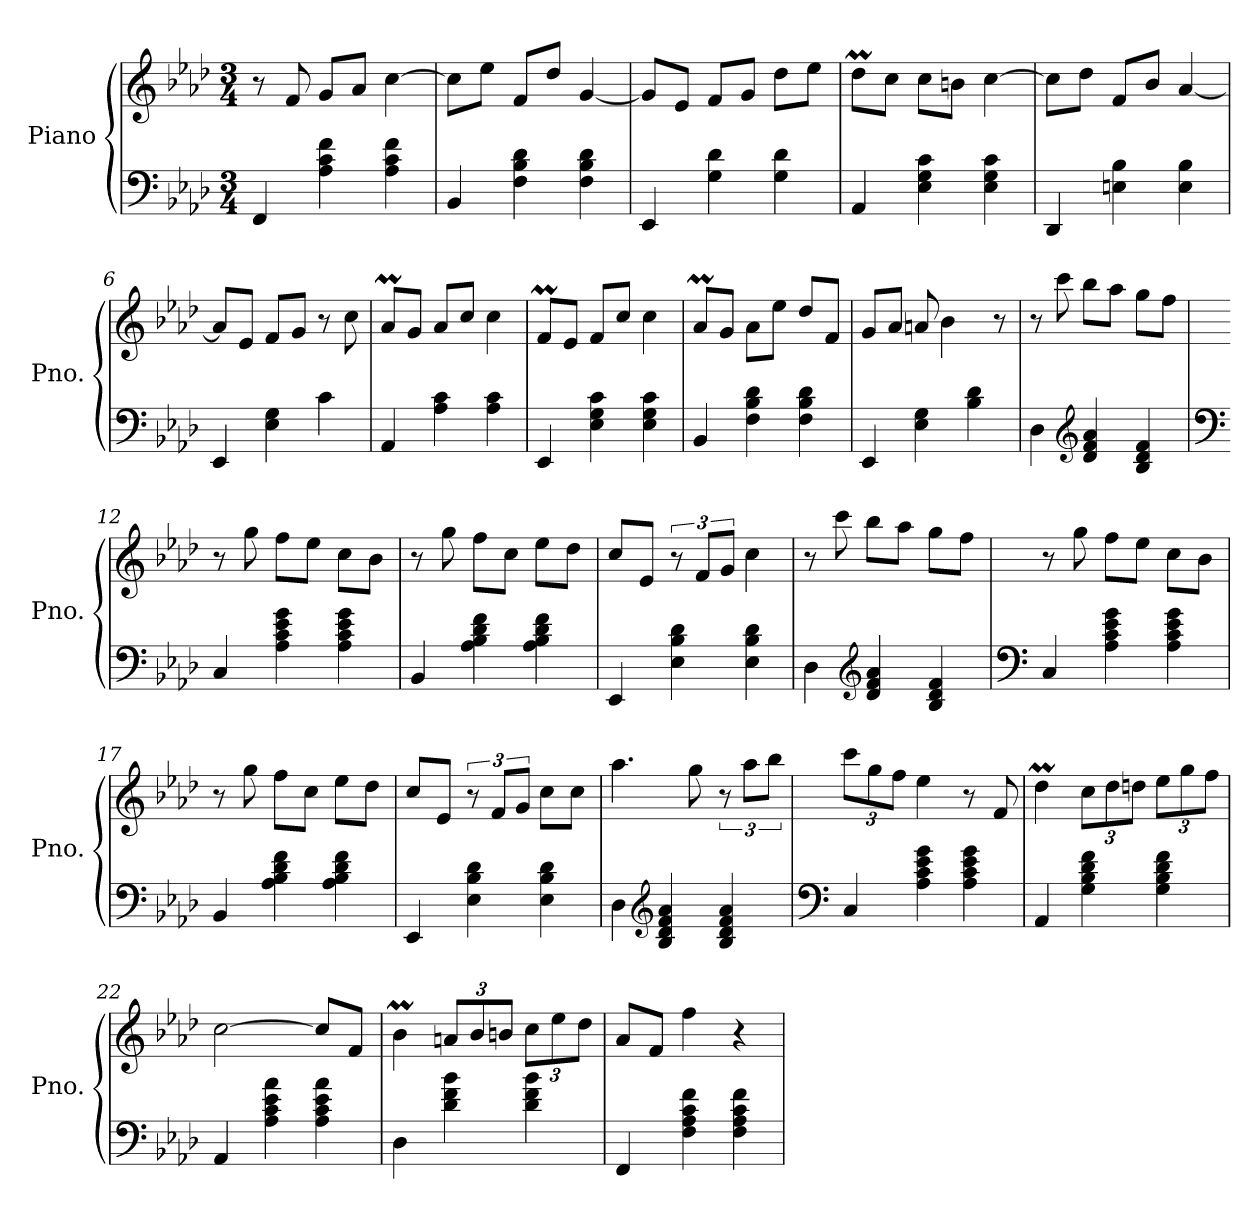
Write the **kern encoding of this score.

**kern	**kern
*part1	*part1
*staff2	*staff1
*I"Piano	*
*I'Pno.	*
*clefF4	*clefG2
*k[b-e-a-d-]	*k[b-e-a-d-]
*M3/4	*M3/4
*MM100	*MM100
=1	=1
4FF/	8r
.	8f/
4A-\ 4c\ 4f\	8g/L
.	8a-/J
4A-\ 4c\ 4f\	[4cc\
=2	=2
4BB-/	8cc\L]
.	8ee-\J
4F\ 4B-\ 4d-\	8f/L
.	8dd-/J
4F\ 4B-\ 4d-\	[4g/
=3	=3
4EE-/	8g/L]
.	8e-/J
4G\ 4d-\	8f/L
.	8g/J
4G\ 4d-\	8dd-\L
.	8ee-\J
=4	=4
4AA-/	8dd-M\L
.	8cc\J
4E-\ 4G\ 4c\	8cc\L
.	8bn\J
4E-\ 4G\ 4c\	[4cc\
=5	=5
4DD-/	8cc\L]
.	8dd-\J
4En\ 4B-\	8f/L
.	8b-/J
4E\ 4B-\	[4a-/
=6	=6
4EE-/	8a-/L]
.	8e-/J
4E-\ 4G\	8f/L
.	8g/J
4c\	8r
.	8cc\
=7	=7
4AA-/	8a-M/L
.	8g/J
4A-\ 4c\	8a-/L
.	8cc/J
4A-\ 4c\	4cc\
!!LO:LB:g=z
=8	=8
4EE-/	8fM/L
.	8e-/J
4E-\ 4G\ 4c\	8f/L
.	8cc/J
4E-\ 4G\ 4c\	4cc\
=9	=9
4BB-/	8a-M/L
.	8g/J
4F\ 4B-\ 4d-\	8a-\L
.	8ee-\J
4F\ 4B-\ 4d-\	8dd-/L
.	8f/J
=10	=10
4EE-/	8g/L
.	8a-/J
4E-\ 4G\	8an/
.	4b-\
4B-\ 4d-\	.
.	8r
=11	=11
4D-\	8r
.	8ccc\
*clefG2	*
4d-/ 4f/ 4a-/	8bb-\L
.	8aa-\J
4B-/ 4d-/ 4f/	8gg\L
.	8ff\J
=12	=12
*clefF4	*
4C/	8r
.	8gg\
4A-\ 4c\ 4e-\ 4g\	8ff\L
.	8ee-\J
4A-\ 4c\ 4e-\ 4g\	8cc\L
.	8b-\J
=13	=13
4BB-/	8r
.	8gg\
4A-\ 4B-\ 4d-\ 4f\	8ff\L
.	8cc\J
4A-\ 4B-\ 4d-\ 4f\	8ee-\L
.	8dd-\J
!!LO:LB:g=z
=14	=14
4EE-/	8cc/L
.	8e-/J
4E-\ 4B-\ 4d-\	12r
.	12f/L
.	12g/J
4E-\ 4B-\ 4d-\	4cc\
=15	=15
4D-\	8r
.	8ccc\
*clefG2	*
4d-/ 4f/ 4a-/	8bb-\L
.	8aa-\J
4B-/ 4d-/ 4f/	8gg\L
.	8ff\J
=16	=16
*clefF4	*
4C/	8r
.	8gg\
4A-\ 4c\ 4e-\ 4g\	8ff\L
.	8ee-\J
4A-\ 4c\ 4e-\ 4g\	8cc\L
.	8b-\J
=17	=17
4BB-/	8r
.	8gg\
4A-\ 4B-\ 4d-\ 4f\	8ff\L
.	8cc\J
4A-\ 4B-\ 4d-\ 4f\	8ee-\L
.	8dd-\J
=18	=18
4EE-/	8cc/L
.	8e-/J
4E-\ 4B-\ 4d-\	12r
.	12f/L
.	12g/J
4E-\ 4B-\ 4d-\	8cc\L
.	8cc\J
=19	=19
4D-\	4.aa-\
*clefG2	*
4B-/ 4d-/ 4f/ 4a-/	.
.	8gg\
4B-/ 4d-/ 4f/ 4a-/	12r
.	12aa-\L
.	12bb-\J
!!LO:LB:g=z
=20	=20
*clefF4	*
*	*Xbrackettup
4C/	12ccc\L
.	12gg\
.	12ff\J
4A-\ 4c\ 4e-\ 4g\	4ee-\
4A-\ 4c\ 4e-\ 4g\	8r
.	8f/
=21	=21
4AA-/	4dd-M\
4G\ 4B-\ 4d-\ 4f\	12cc\L
.	12dd-\
.	12ddn\J
4G\ 4B-\ 4d-\ 4f\	12ee-\L
.	12gg\
.	12ff\J
=22	=22
4AA-/	[2cc\
4A-\ 4c\ 4e-\ 4a-\	.
4A-\ 4c\ 4e-\ 4a-\	8cc/L]
.	8f/J
=23	=23
4D-\	4b-M\
4d-\ 4f\ 4b-\	12an/L
.	12b-/
.	12bn/J
4d-\ 4f\ 4b-\	12cc\L
.	12ee-\
.	12dd-\J
=24	=24
4FF/	8a-/L
.	8f/J
4F\ 4A-\ 4c\ 4f\	4ff\
4F\ 4A-\ 4c\ 4f\	4r
=	=
*-	*-
